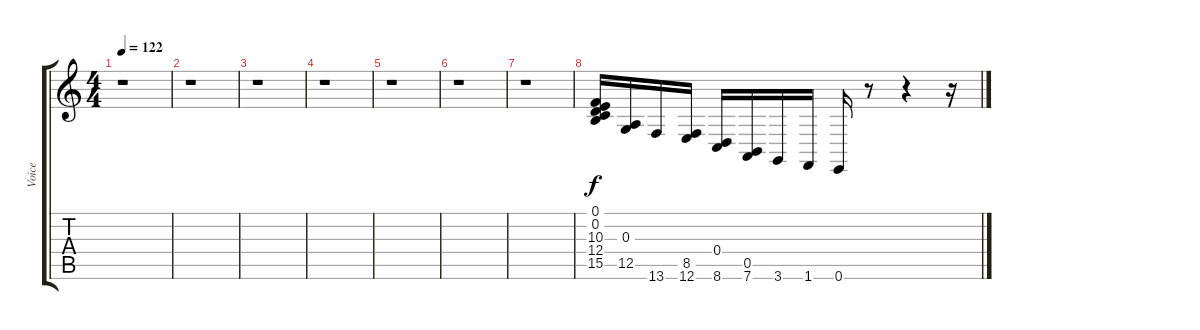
\track ("Voice" "Voice") {instrument lead6voice}
\staff {score tabs}
\tuning (E4 B3 G3 D3 A2 E2) {hide}
\ts (4 4)
\tempo 122
\clef g2
\ks c
r.1{dy f} |
r.1 |
r.1 |
r.1 |
r.1 |
r.1 |
r.1 |
(0.1 0.2 10.3 12.4 15.5).16 (0.3 12.5).16 13.6.16 (8.5 12.6).16 (0.4 8.6).16 (0.5 7.6).16 3.6.16 1.6.16 0.6.16 r.8 r.4 r.16
